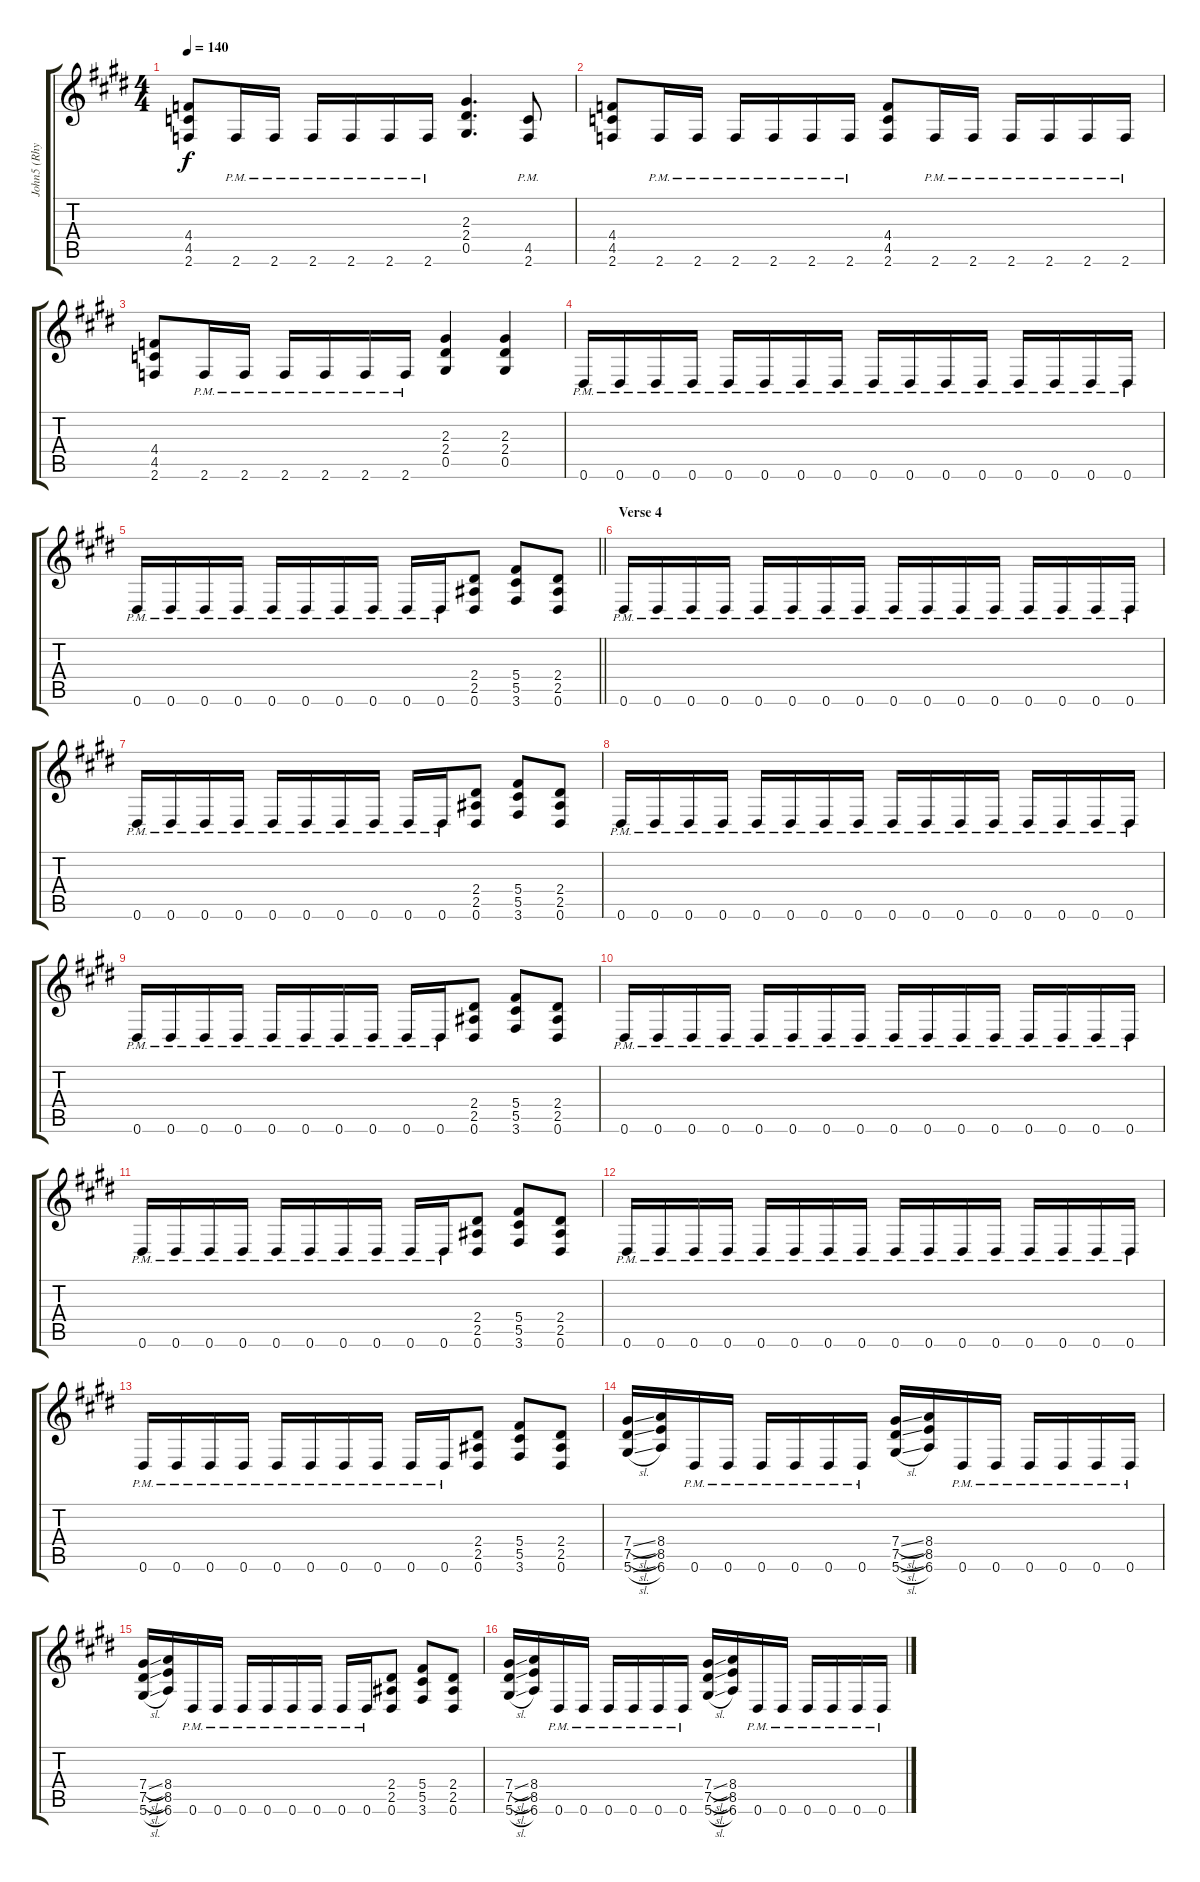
\track ("John5 (Rhythm)" "John5 (Rhy") {instrument overdrivenguitar}
\staff {score tabs}
\tuning (Eb4 Bb3 Gb3 Db3 Ab2 Eb2) {hide}
\ts (4 4)
\tempo 140
\clef g2
\ks e
(4.4 4.5 2.6).8{dy f} 2.6{pm}.16 2.6{pm}.16 2.6{pm}.16 2.6{pm}.16 2.6{pm}.16 2.6{pm}.16 (2.3 2.4 0.5).4{d} (4.5{pm} 2.6{pm}).8 |
(4.4 4.5 2.6).8 2.6{pm}.16 2.6{pm}.16 2.6{pm}.16 2.6{pm}.16 2.6{pm}.16 2.6{pm}.16 (4.4 4.5 2.6).8 2.6{pm}.16 2.6{pm}.16 2.6{pm}.16 2.6{pm}.16 2.6{pm}.16 2.6{pm}.16 |
(4.4 4.5 2.6).8 2.6{pm}.16 2.6{pm}.16 2.6{pm}.16 2.6{pm}.16 2.6{pm}.16 2.6{pm}.16 (2.3 2.4 0.5).4 (2.3 2.4 0.5).4 |
0.6{pm}.16 0.6{pm}.16 0.6{pm}.16 0.6{pm}.16 0.6{pm}.16 0.6{pm}.16 0.6{pm}.16 0.6{pm}.16 0.6{pm}.16 0.6{pm}.16 0.6{pm}.16 0.6{pm}.16 0.6{pm}.16 0.6{pm}.16 0.6{pm}.16 0.6{pm}.16 |
\barLineRight lightlight
0.6{pm}.16 0.6{pm}.16 0.6{pm}.16 0.6{pm}.16 0.6{pm}.16 0.6{pm}.16 0.6{pm}.16 0.6{pm}.16 0.6{pm}.16 0.6{pm}.16 (2.4 2.5 0.6).8 (5.4 5.5 3.6).8 (2.4 2.5 0.6).8 |
\section ("" "Verse 4")
0.6{pm}.16 0.6{pm}.16 0.6{pm}.16 0.6{pm}.16 0.6{pm}.16 0.6{pm}.16 0.6{pm}.16 0.6{pm}.16 0.6{pm}.16 0.6{pm}.16 0.6{pm}.16 0.6{pm}.16 0.6{pm}.16 0.6{pm}.16 0.6{pm}.16 0.6{pm}.16 |
0.6{pm}.16 0.6{pm}.16 0.6{pm}.16 0.6{pm}.16 0.6{pm}.16 0.6{pm}.16 0.6{pm}.16 0.6{pm}.16 0.6{pm}.16 0.6{pm}.16 (2.4 2.5 0.6).8 (5.4 5.5 3.6).8 (2.4 2.5 0.6).8 |
0.6{pm}.16 0.6{pm}.16 0.6{pm}.16 0.6{pm}.16 0.6{pm}.16 0.6{pm}.16 0.6{pm}.16 0.6{pm}.16 0.6{pm}.16 0.6{pm}.16 0.6{pm}.16 0.6{pm}.16 0.6{pm}.16 0.6{pm}.16 0.6{pm}.16 0.6{pm}.16 |
0.6{pm}.16 0.6{pm}.16 0.6{pm}.16 0.6{pm}.16 0.6{pm}.16 0.6{pm}.16 0.6{pm}.16 0.6{pm}.16 0.6{pm}.16 0.6{pm}.16 (2.4 2.5 0.6).8 (5.4 5.5 3.6).8 (2.4 2.5 0.6).8 |
0.6{pm}.16 0.6{pm}.16 0.6{pm}.16 0.6{pm}.16 0.6{pm}.16 0.6{pm}.16 0.6{pm}.16 0.6{pm}.16 0.6{pm}.16 0.6{pm}.16 0.6{pm}.16 0.6{pm}.16 0.6{pm}.16 0.6{pm}.16 0.6{pm}.16 0.6{pm}.16 |
0.6{pm}.16 0.6{pm}.16 0.6{pm}.16 0.6{pm}.16 0.6{pm}.16 0.6{pm}.16 0.6{pm}.16 0.6{pm}.16 0.6{pm}.16 0.6{pm}.16 (2.4 2.5 0.6).8 (5.4 5.5 3.6).8 (2.4 2.5 0.6).8 |
0.6{pm}.16 0.6{pm}.16 0.6{pm}.16 0.6{pm}.16 0.6{pm}.16 0.6{pm}.16 0.6{pm}.16 0.6{pm}.16 0.6{pm}.16 0.6{pm}.16 0.6{pm}.16 0.6{pm}.16 0.6{pm}.16 0.6{pm}.16 0.6{pm}.16 0.6{pm}.16 |
0.6{pm}.16 0.6{pm}.16 0.6{pm}.16 0.6{pm}.16 0.6{pm}.16 0.6{pm}.16 0.6{pm}.16 0.6{pm}.16 0.6{pm}.16 0.6{pm}.16 (2.4 2.5 0.6).8 (5.4 5.5 3.6).8 (2.4 2.5 0.6).8 |
(7.4{sl} 7.5{sl} 5.6{sl}).16 (8.4 8.5 6.6).16 0.6{pm}.16 0.6{pm}.16 0.6{pm}.16 0.6{pm}.16 0.6{pm}.16 0.6{pm}.16 (7.4{sl} 7.5{sl} 5.6{sl}).16 (8.4 8.5 6.6).16 0.6{pm}.16 0.6{pm}.16 0.6{pm}.16 0.6{pm}.16 0.6{pm}.16 0.6{pm}.16 |
(7.4{sl} 7.5{sl} 5.6{sl}).16 (8.4 8.5 6.6).16 0.6{pm}.16 0.6{pm}.16 0.6{pm}.16 0.6{pm}.16 0.6{pm}.16 0.6{pm}.16 0.6{pm}.16 0.6{pm}.16 (2.4 2.5 0.6).8 (5.4 5.5 3.6).8 (2.4 2.5 0.6).8 |
(7.4{sl} 7.5{sl} 5.6{sl}).16 (8.4 8.5 6.6).16 0.6{pm}.16 0.6{pm}.16 0.6{pm}.16 0.6{pm}.16 0.6{pm}.16 0.6{pm}.16 (7.4{sl} 7.5{sl} 5.6{sl}).16 (8.4 8.5 6.6).16 0.6{pm}.16 0.6{pm}.16 0.6{pm}.16 0.6{pm}.16 0.6{pm}.16 0.6{pm}.16
